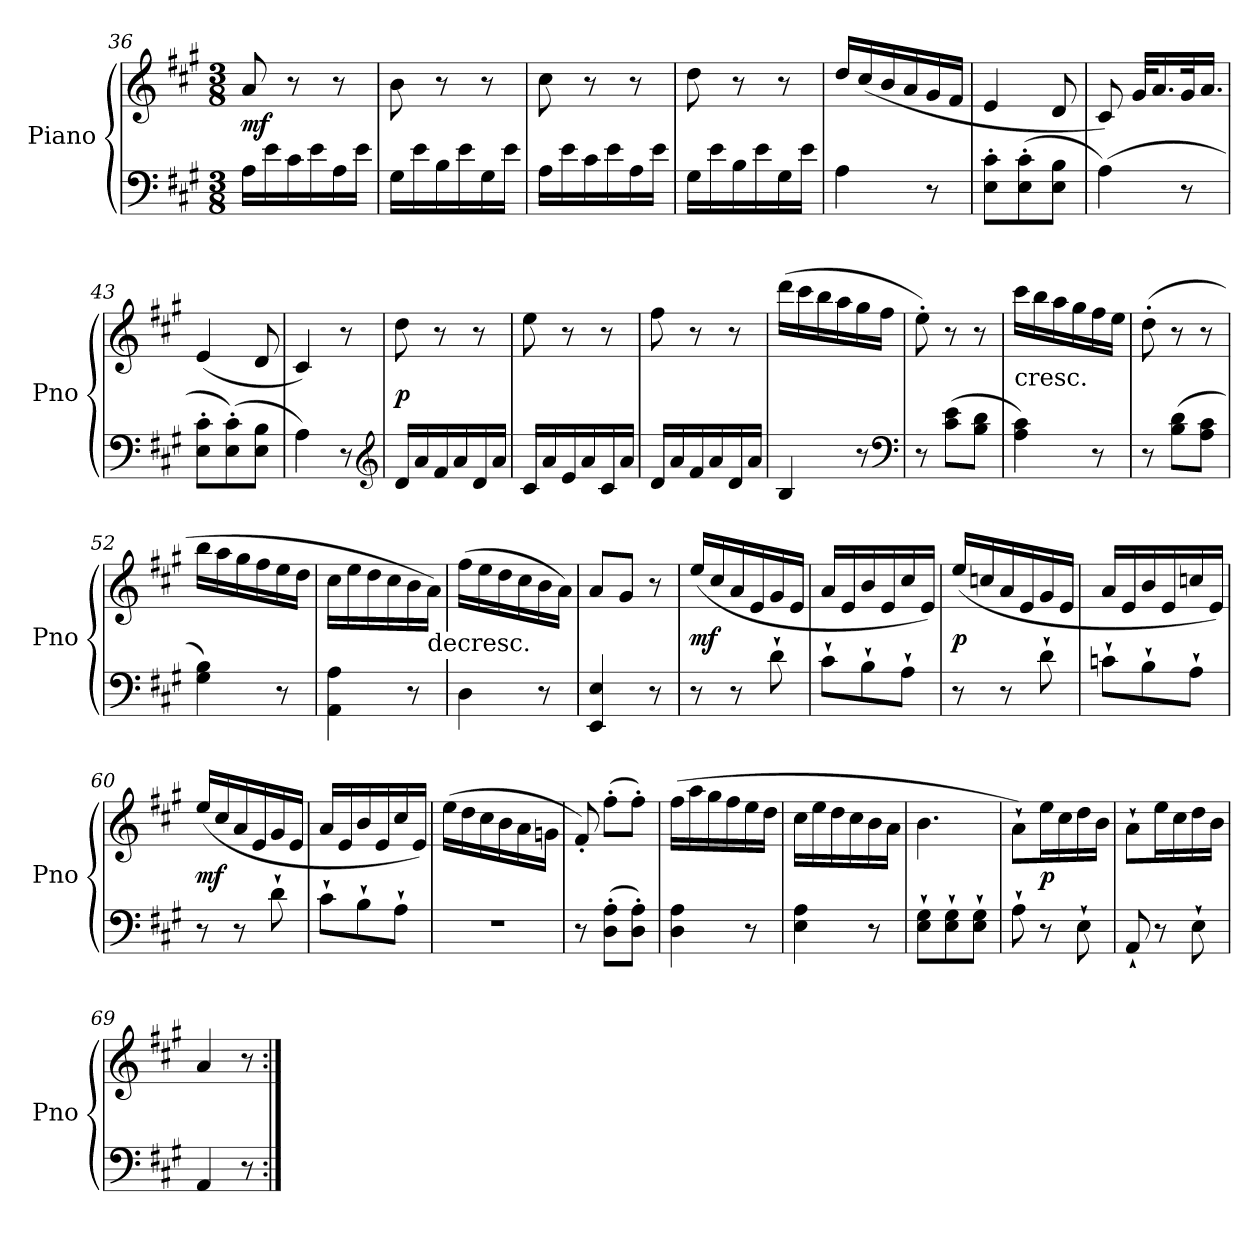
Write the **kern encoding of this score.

**kern	**kern	**dynam
*part1	*part1	*part1
*staff2	*staff1	*staff1/2
*I"Piano	*	*
*I'Pno	*	*
*clefF4	*clefG2	*
*k[f#c#g#]	*k[f#c#g#]	*
*A:	*A:	*
*M3/8	*M3/8	*
=36	=36	=36
16A\LL	8a/	mf
16e\	.	.
16c#\	8r	.
16e\	.	.
16A\	8r	.
16e\JJ	.	.
=37	=37	=37
16G#\LL	8b\	.
16e\	.	.
16B\	8r	.
16e\	.	.
16G#\	8r	.
16e\JJ	.	.
=38	=38	=38
16A\LL	8cc#\	.
16e\	.	.
16c#\	8r	.
16e\	.	.
16A\	8r	.
16e\JJ	.	.
=39	=39	=39
16G#\LL	8dd\	.
16e\	.	.
16B\	8r	.
16e\	.	.
16G#\	8r	.
16e\JJ	.	.
=40	=40	=40
4A\	16dd/LL	.
.	(16cc#/	.
.	16b/	.
.	16a/	.
8r	16g#/	.
.	16f#/JJ	.
=41	=41	=41
8E'\ 8c#'\L	4e/	.
(8E'\ 8c#'\	.	.
8E\ 8B\J	8d/	.
=42	=42	=42
(4A\)	8c#/)	.
.	32g#/KLL	.
.	16.a/	.
8r	32g#/K	.
.	16.a/JJ	.
=43	=43	=43
8E'\ 8c#'\L	(4e/	.
(8E'\ 8c#'\)	.	.
8E\ 8B\J	8d/	.
=44	=44	=44
4A\)	4c#/)	.
8r	8r	.
*clefG2	*	*
=45	=45	=45
16d/LL	8dd\	p
16a/	.	.
16f#/	8r	.
16a/	.	.
16d/	8r	.
16a/JJ	.	.
=46	=46	=46
16c#/LL	8ee\	.
16a/	.	.
16e/	8r	.
16a/	.	.
16c#/	8r	.
16a/JJ	.	.
=47	=47	=47
16d/LL	8ff#\	.
16a/	.	.
16f#/	8r	.
16a/	.	.
16d/	8r	.
16a/JJ	.	.
=48	=48	=48
4B/	(16ddd\LL	.
.	16ccc#\	.
.	16bb\	.
.	16aa\	.
8r	16gg#\	.
.	16ff#\JJ	.
*clefF4	*	*
=49	=49	=49
8r	8ee'\)	.
(8c#\ 8e\L	8r	.
8B\ 8d\J	8r	.
=50	=50	=50
!	!LO:TX:c:t=cresc.	!
4A\ 4c#\)	16ccc#\LL	.
.	16bb\	.
.	16aa\	.
.	16gg#\	.
8r	16ff#\	.
.	16ee\JJ	.
=51	=51	=51
8r	(8dd'\	.
(8B\ 8d\L	8r	.
8A\ 8c#\J	8r	.
=52	=52	=52
4G#\ 4B\)	16bb\LL	.
.	16aa\	.
.	16gg#\	.
.	16ff#\	.
8r	16ee\	.
.	16dd\JJ	.
=53	=53	=53
4AA\ 4A\	16cc#\LL	.
.	16ee\	.
.	16dd\	.
.	16cc#\	.
8r	16b\	.
!	!LO:TX:c:t=decresc.	!
.	16a\JJ)	.
=54	=54	=54
4D\	(16ff#\LL	.
.	16ee\	.
.	16dd\	.
.	16cc#\	.
8r	16b\	.
.	16a\JJ)	.
=55	=55	=55
4EE/ 4E/	8a/L	.
.	8g#/J	.
8r	8r	.
=56	=56	=56
8r	(16ee/LL	mf
.	16cc#/	.
8r	16a/	.
.	16e/	.
8d`\	16g#/	.
.	16e/JJ	.
=57	=57	=57
8c#`\L	16a/LL	.
.	16e/	.
8B`\	16b/	.
.	16e/	.
8A`\J	16cc#/	.
.	16e/JJ)	.
=58	=58	=58
8r	(16ee/LL	p
.	16ccn/	.
8r	16a/	.
.	16e/	.
8d`\	16g#/	.
.	16e/JJ	.
=59	=59	=59
8cn`\L	16a/LL	.
.	16e/	.
8B`\	16b/	.
.	16e/	.
8A`\J	16ccn/	.
.	16e/JJ)	.
=60	=60	=60
8r	(16ee/LL	mf
.	16cc#/	.
8r	16a/	.
.	16e/	.
8d`\	16g#/	.
.	16e/JJ	.
=61	=61	=61
8c#`\L	16a/LL	.
.	16e/	.
8B`\	16b/	.
.	16e/	.
8A`\J	16cc#/	.
.	16e/JJ)	.
=62	=62	=62
4.r	(16ee\LL	.
.	16dd\	.
.	16cc#\	.
.	16b\	.
.	16a\	.
.	16gn\JJ	.
=63	=63	=63
8r	8f#'/)	.
(8D'\ 8A'\L	(8ff#'\L	.
8D'\ 8A'\J)	8ff#'\J)	.
=64	=64	=64
4D\ 4A\	(16ff#\LL	.
.	16aa\	.
.	16gg#\	.
.	16ff#\	.
8r	16ee\	.
.	16dd\JJ	.
=65	=65	=65
4E\ 4A\	16cc#\LL	.
.	16ee\	.
.	16dd\	.
.	16cc#\	.
8r	16b\	.
.	16a\JJ	.
=66	=66	=66
8E`\ 8G#`\L	4.b\	.
8E`\ 8G#`\	.	.
8E`\ 8G#`\J	.	.
=67	=67	=67
8A`\	8a`\L)	.
8r	16ee\L	p
.	16cc#\	.
8E`\	16dd\	.
.	16b\JJ	.
=68	=68	=68
8AA`/	8a`\L	.
8r	16ee\L	.
.	16cc#\	.
8E`\	16dd\	.
.	16b\JJ	.
=69	=69	=69
4AA/	4a/	.
8r	8r	.
=:|!	=:|!	=:|!
*-	*-	*-
